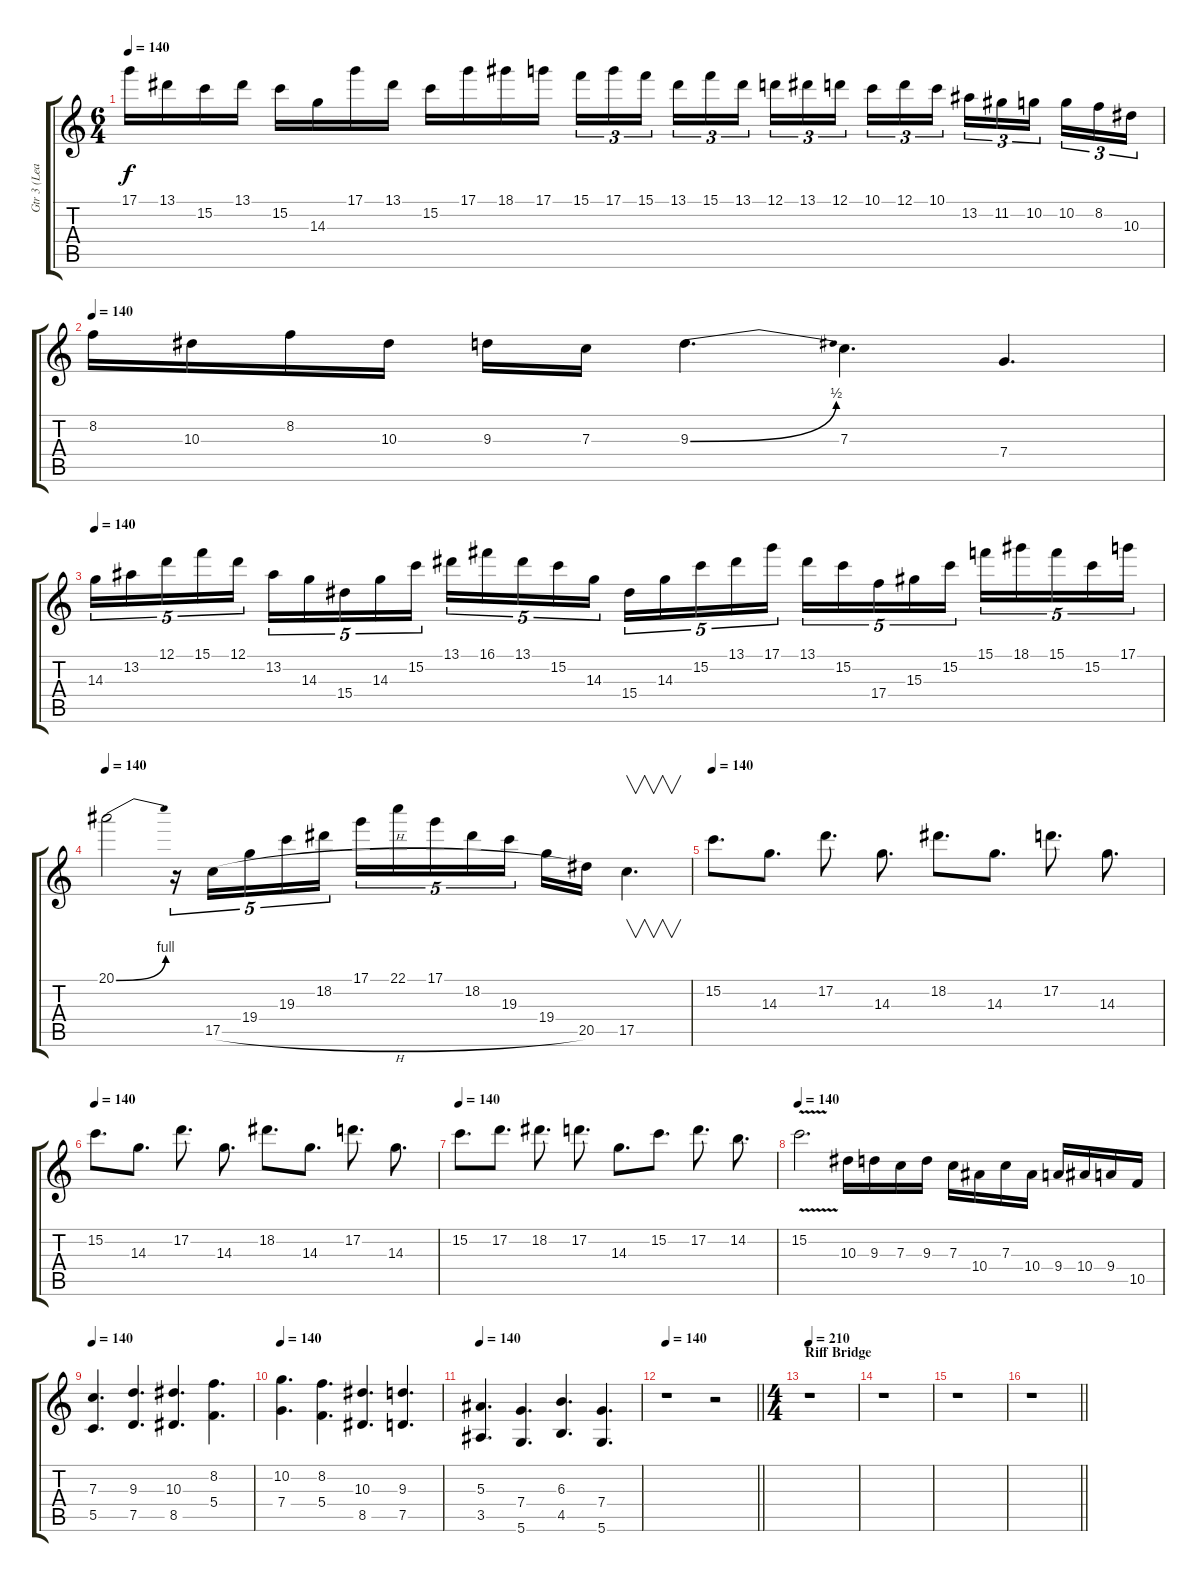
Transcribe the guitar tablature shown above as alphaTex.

\track ("Gtr 3 (Lead)" "Gtr 3 (Lea") {instrument distortionguitar}
\staff {score tabs}
\tuning (D4 A3 F3 C3 G2 D2) {hide}
\ts (6 4)
\tempo 140
\clef g2
\ks c
17.1.16{dy f} 13.1.16 15.2.16 13.1.16 15.2.16 14.3.16 17.1.16 13.1.16 15.2.16 17.1.16 18.1.16 17.1.16 15.1.16{tu (3 2)} 17.1.16{tu (3 2)} 15.1.16{tu (3 2) beam splitsecondary} 13.1.16{tu (3 2)} 15.1.16{tu (3 2)} 13.1.16{tu (3 2) beam splitsecondary} 12.1.16{tu (3 2)} 13.1.16{tu (3 2)} 12.1.16{tu (3 2) beam splitsecondary} 10.1.16{tu (3 2)} 12.1.16{tu (3 2)} 10.1.16{tu (3 2) beam splitsecondary} 13.2.16{tu (3 2)} 11.2.16{tu (3 2)} 10.2.16{tu (3 2) beam splitsecondary} 10.2.16{tu (3 2)} 8.2.16{tu (3 2)} 10.3.16{tu (3 2)} |
\tempo 140
8.2.16 10.3.16 8.2.16 10.3.16 9.3.16 7.3.16 9.3{be (bend 0 0 60 2)}.4{d} 7.3.4{d} 7.4.4{d} |
\tempo 140
14.3.16{tu (5 4)} 13.2.16{tu (5 4)} 12.1.16{tu (5 4)} 15.1.16{tu (5 4)} 12.1.16{tu (5 4) beam splitsecondary} 13.2.16{tu (5 4)} 14.3.16{tu (5 4)} 15.4.16{tu (5 4)} 14.3.16{tu (5 4)} 15.2.16{tu (5 4) beam splitsecondary} 13.1.16{tu (5 4)} 16.1.16{tu (5 4)} 13.1.16{tu (5 4)} 15.2.16{tu (5 4)} 14.3.16{tu (5 4)} 15.4.16{tu (5 4)} 14.3.16{tu (5 4)} 15.2.16{tu (5 4)} 13.1.16{tu (5 4)} 17.1.16{tu (5 4) beam splitsecondary} 13.1.16{tu (5 4)} 15.2.16{tu (5 4)} 17.4.16{tu (5 4)} 15.3.16{tu (5 4)} 15.2.16{tu (5 4) beam splitsecondary} 15.1.16{tu (5 4)} 18.1.16{tu (5 4)} 15.1.16{tu (5 4)} 15.2.16{tu (5 4)} 17.1.16{tu (5 4)} |
\tempo 140
20.1{be (bend 0 0 60 4)}.2 r.16{tu (5 4)} 17.5{h}.16{tu (5 4)} 19.4.16{tu (5 4)} 19.3.16{tu (5 4)} 18.2.16{tu (5 4)} 17.1.16{tu (5 4)} 22.1.16{tu (5 4)} 17.1.16{tu (5 4)} 18.2.16{tu (5 4)} 19.3.16{tu (5 4) beam splitsecondary} 19.4.16 20.5.16 17.5.4{v d} |
\tempo 140
15.2.8{d} 14.3.8{d} 17.2.8{d} 14.3.8{d} 18.2.8{d} 14.3.8{d} 17.2.8{d} 14.3.8{d} |
\tempo 140
15.2.8{d} 14.3.8{d} 17.2.8{d} 14.3.8{d} 18.2.8{d} 14.3.8{d} 17.2.8{d} 14.3.8{d} |
\tempo 140
15.2.8{d} 17.2.8{d} 18.2.8{d} 17.2.8{d} 14.3.8{d} 15.2.8{d} 17.2.8{d} 14.2.8{d} |
\tempo 140
15.2{v}.2{d} 10.3.16 9.3.16 7.3.16 9.3.16 7.3.16 10.4.16 7.3.16 10.4.16 9.4.16 10.4.16 9.4.16 10.5.16 |
\tempo 140
(7.3 5.5).4{d} (9.3 7.5).4{d} (10.3 8.5).4{d} (8.2 5.4).4{d} |
\tempo 140
(10.2 7.4).4{d} (8.2 5.4).4{d} (10.3 8.5).4{d} (9.3 7.5).4{d} |
\tempo 140
(5.3 3.5).4{d} (7.4 5.6).4{d} (6.3 4.5).4{d} (7.4 5.6).4{d} |
\tempo 140
\barLineRight lightlight
r.1 r.2 |
\ts (4 4)
\section ("" "Riff Bridge")
\tempo 210
r.1 |
r.1 |
r.1 |
\barLineRight lightlight
r.1
